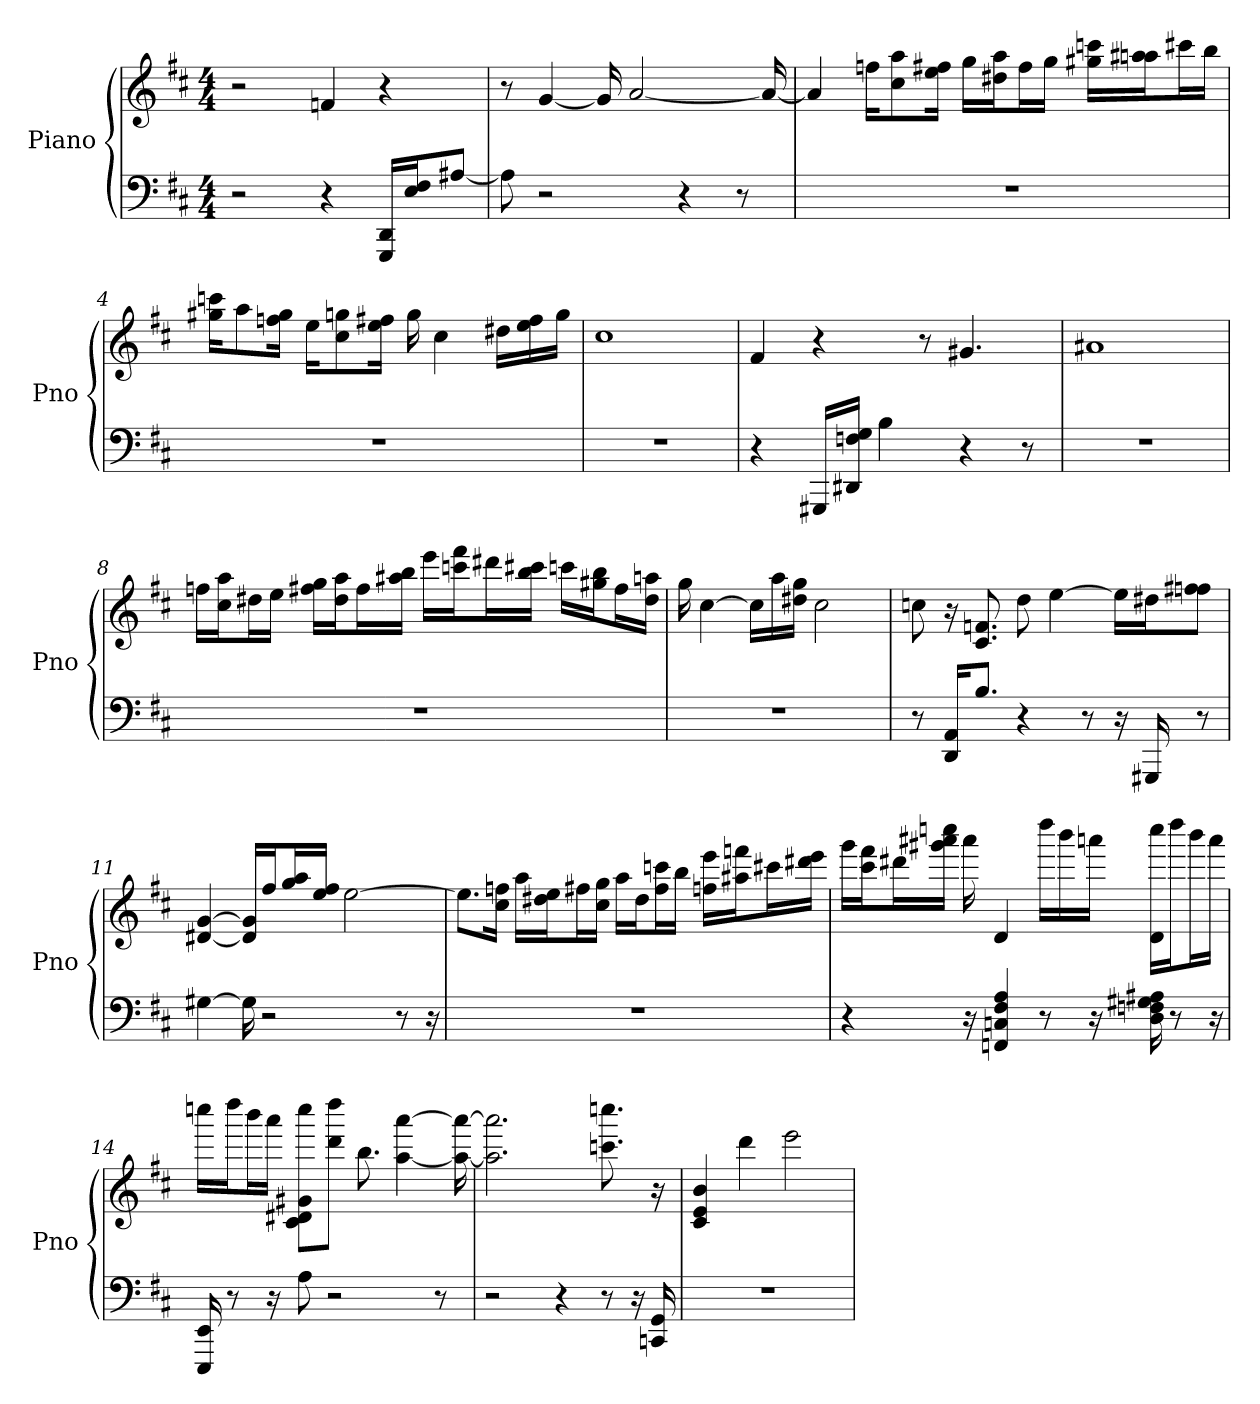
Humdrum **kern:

**kern	**kern
*part1	*part1
*staff2	*staff1
*I"Piano	*
*I'Pno	*
*clefF4	*clefG2
*k[f#c#]	*k[f#c#]
*D:	*D:
*M4/4	*M4/4
*MM66	*MM66
=1	=1
2r	2r
4r	4f
16GGG/ 16DD/LL	4r
16E/ 16F#/J	.
[8A#/J	.
=2	=2
8A#]	8r
2r	[4g
.	16g]
.	[2a
4r	.
8r	.
.	16a_
=3	=3
1r	4a]
.	16ff\KL
.	8cc#\ 8aa\
.	16ee\ 16ff#\Jk
.	16gg\LL
.	16dd#\ 16aa\J
.	16ff#\L
.	16gg\JJ
.	16gg#\ 16ccc\LL
.	16aa#\ 16aa\J
.	16ccc#\L
.	16bb\JJ
=4	=4
1r	16gg#\ 16ccc\KL
.	8aa\
.	16ff\ 16gg#\Jk
.	16ee\KL
.	8cc#\ 8gg\
.	16ee\ 16ff#\Jk
.	16gg
.	4cc#
.	16dd#\LL
.	16ee\ 16ff#\
.	16gg\JJ
=5	=5
1r	1cc#
=6	=6
4r	4f#
16GGG#/LL	4r
16DD#/ 16F/ 16G/JJ	.
4B	.
.	8r
4r	4.g#
8r	.
=7	=7
1r	1a#
=8	=8
1r	16ff\LL
.	16cc#\ 16aa\J
.	16dd#\L
.	16ee\JJ
.	16ff#\ 16gg\LL
.	16dd#\ 16aa\J
.	16ff#\L
.	16bb\ 16aa#\JJ
.	16eee\LL
.	16fff#\ 16ccc\J
.	16ddd#\L
.	16bb\ 16ccc#\JJ
.	16ccc\LL
.	16gg#\ 16bb\J
.	16ff#\L
.	16aa\ 16dd#\JJ
=9	=9
1r	16gg
.	[4cc#
.	16cc#\LL]
.	16aa\
.	16dd#\ 16gg\JJ
.	2cc#
=10	=10
8r	8cc
16DD/ 16AA/KL	16r
8.B/J	8.c# 8.f
4r	8dd
.	[4ee
8r	.
16r	16ee\LL]
16GGG#	16dd#\J
8r	8ff\ 8ff#\J
=11	=11
[4G#	[4d# [4g
16G#]	16d#]/ 16g]/LL
2r	16ff#/J
.	16gg/ 16aa/L
.	16ff#/ 16ee/JJ
.	[2ee
8r	.
16r	.
=12	=12
1r	8.ee\L]
.	16ff\ 16cc#\Jk
.	16aa\LL
.	16dd#\ 16ee\J
.	16ff#\L
.	16gg\ 16cc#\JJ
.	16aa\LL
.	16dd#\J
.	16ccc\ 16ff#\L
.	16bb\JJ
.	16ff\ 16eee\LL
.	16aa#\ 16fff\J
.	16ccc#\L
.	16eee\ 16ddd#\JJ
=13	=13
4r	16ggg\LL
.	16ccc#\ 16fff#\J
.	16ddd#\L
.	16ggg#\ 16aaa#\ 16cccc\JJ
16r	16aaa#
4C 4FF 4F# 4A	4d
8r	16dddd\LL
.	16bbb\
16r	16aaa\JJ
16D 16A# 16F 16G#	16cccc\ 16d\LL
8r	16dddd\J
.	16bbb\L
16r	16aaa\JJ
=14	=14
16EEE 16EE	16cccc\LL
8r	16dddd\J
.	16bbb\L
16r	16aaa\JJ
8A	8c#\ 8d#\ 8g#\ 8cccc\L
2r	8dddd\ 8ddd\J
.	8.bb
.	[4aaa [4aa
8r	.
.	16aaa_ 16aa_
=15	=15
2r	2.aaa] 2.aa]
4r	.
8r	8.cccc 8.ccc
16r	.
16CC 16GG	16r
=16	=16
1r	4c# 4e 4b
.	4ddd
.	2eee
=	=
*-	*-
